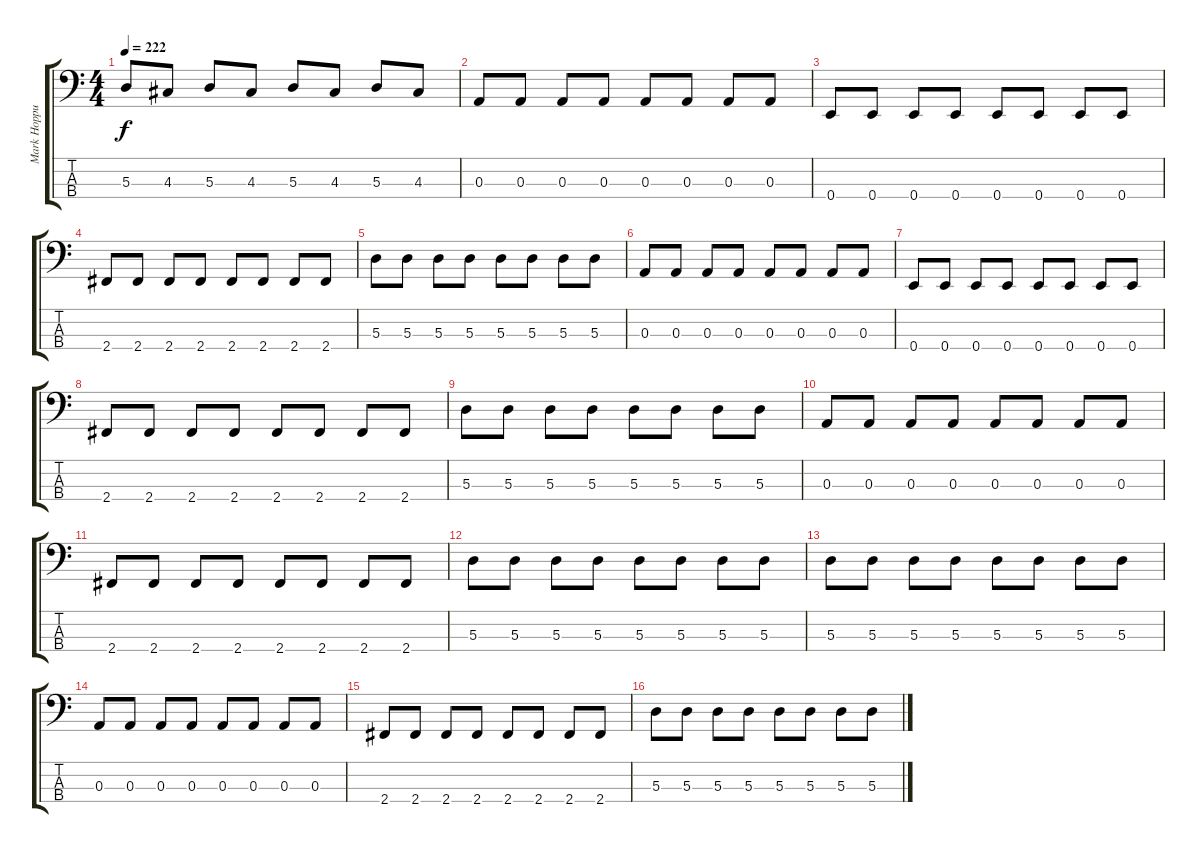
\track ("Mark Hoppus - Baixo/Bass" "Mark Hoppu") {instrument electricbasspick}
\staff {score tabs}
\tuning (G2 D2 A1 E1) {hide}
\ts (4 4)
\tempo 222
\clef f4
\ks c
5.3.8{dy f} 4.3.8 5.3.8 4.3.8 5.3.8 4.3.8 5.3.8 4.3.8 |
0.3.8 0.3.8 0.3.8 0.3.8 0.3.8 0.3.8 0.3.8 0.3.8 |
0.4.8 0.4.8 0.4.8 0.4.8 0.4.8 0.4.8 0.4.8 0.4.8 |
2.4.8 2.4.8 2.4.8 2.4.8 2.4.8 2.4.8 2.4.8 2.4.8 |
5.3.8 5.3.8 5.3.8 5.3.8 5.3.8 5.3.8 5.3.8 5.3.8 |
0.3.8 0.3.8 0.3.8 0.3.8 0.3.8 0.3.8 0.3.8 0.3.8 |
0.4.8 0.4.8 0.4.8 0.4.8 0.4.8 0.4.8 0.4.8 0.4.8 |
2.4.8 2.4.8 2.4.8 2.4.8 2.4.8 2.4.8 2.4.8 2.4.8 |
5.3.8 5.3.8 5.3.8 5.3.8 5.3.8 5.3.8 5.3.8 5.3.8 |
0.3.8 0.3.8 0.3.8 0.3.8 0.3.8 0.3.8 0.3.8 0.3.8 |
2.4.8 2.4.8 2.4.8 2.4.8 2.4.8 2.4.8 2.4.8 2.4.8 |
5.3.8 5.3.8 5.3.8 5.3.8 5.3.8 5.3.8 5.3.8 5.3.8 |
5.3.8 5.3.8 5.3.8 5.3.8 5.3.8 5.3.8 5.3.8 5.3.8 |
0.3.8 0.3.8 0.3.8 0.3.8 0.3.8 0.3.8 0.3.8 0.3.8 |
2.4.8 2.4.8 2.4.8 2.4.8 2.4.8 2.4.8 2.4.8 2.4.8 |
5.3.8 5.3.8 5.3.8 5.3.8 5.3.8 5.3.8 5.3.8 5.3.8
